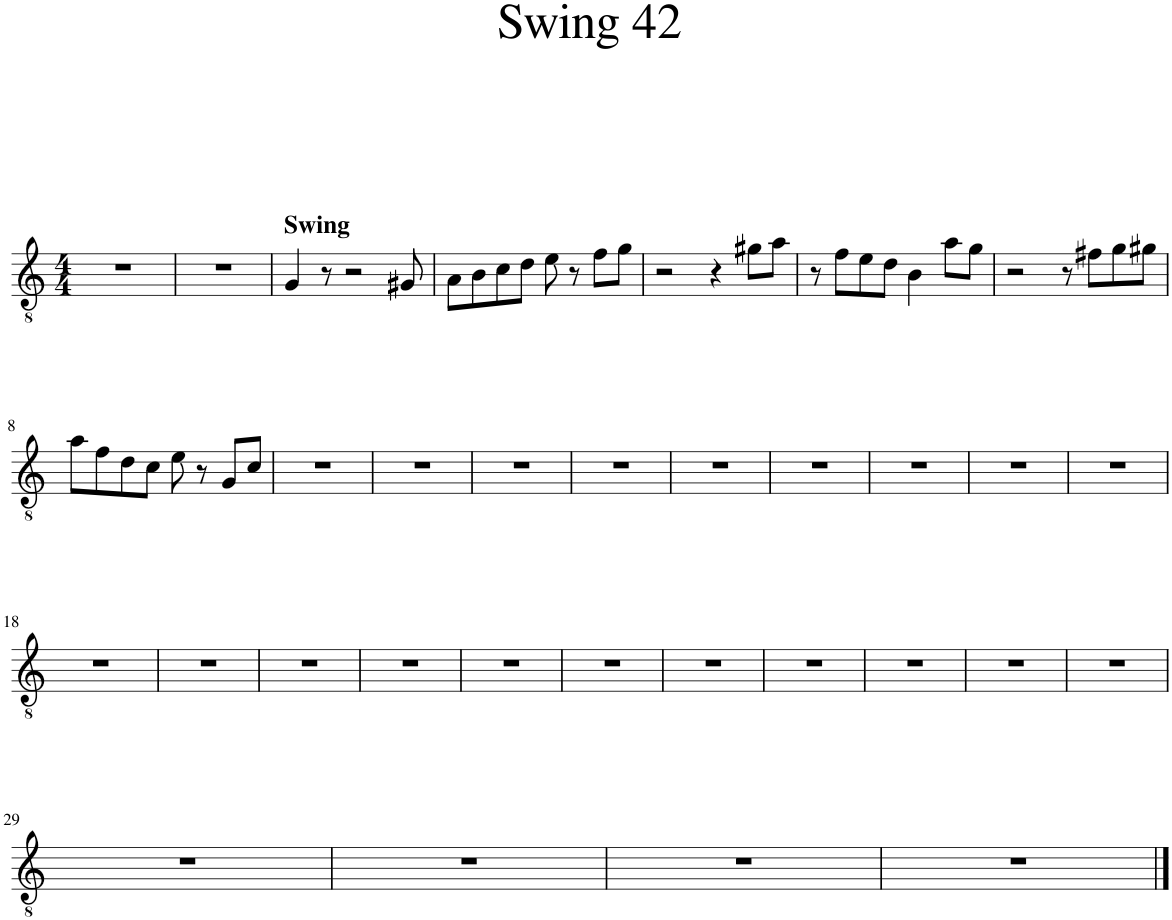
**kern
*part1
*staff1
*I"Acoustic Guitar
*I'Guit.
*clefGv2
*k[]
*M4/4
=1
1r
=2
1r
=3
!LO:TX:a:B:t=Swing
4G/
8r
2r
8G#X/
=4
8A\L
8B\
8c\
8d\J
8e\
8r
8f\L
8g\J
=5
2r
4r
8g#X\L
8a\J
=6
8r
8f\L
8e\
8d\J
4B\
8a\L
8g\J
=7
2r
8r
8f#X\L
8g\
8g#X\J
!!LO:LB:g=z
=8
8a\L
8f\
8d\
8c\J
8e\
8r
8G/L
8c/J
=9
1r
=10
1r
=11
1r
=12
1r
=13
1r
=14
1r
=15
1r
=16
1r
=17
1r
!!LO:LB:g=z
=18
1r
=19
1r
=20
1r
=21
1r
=22
1r
=23
1r
=24
1r
=25
1r
=26
1r
=27
1r
=28
1r
!!LO:LB:g=z
=29
1r
=30
1r
=31
1r
=32
1r
==
*-
